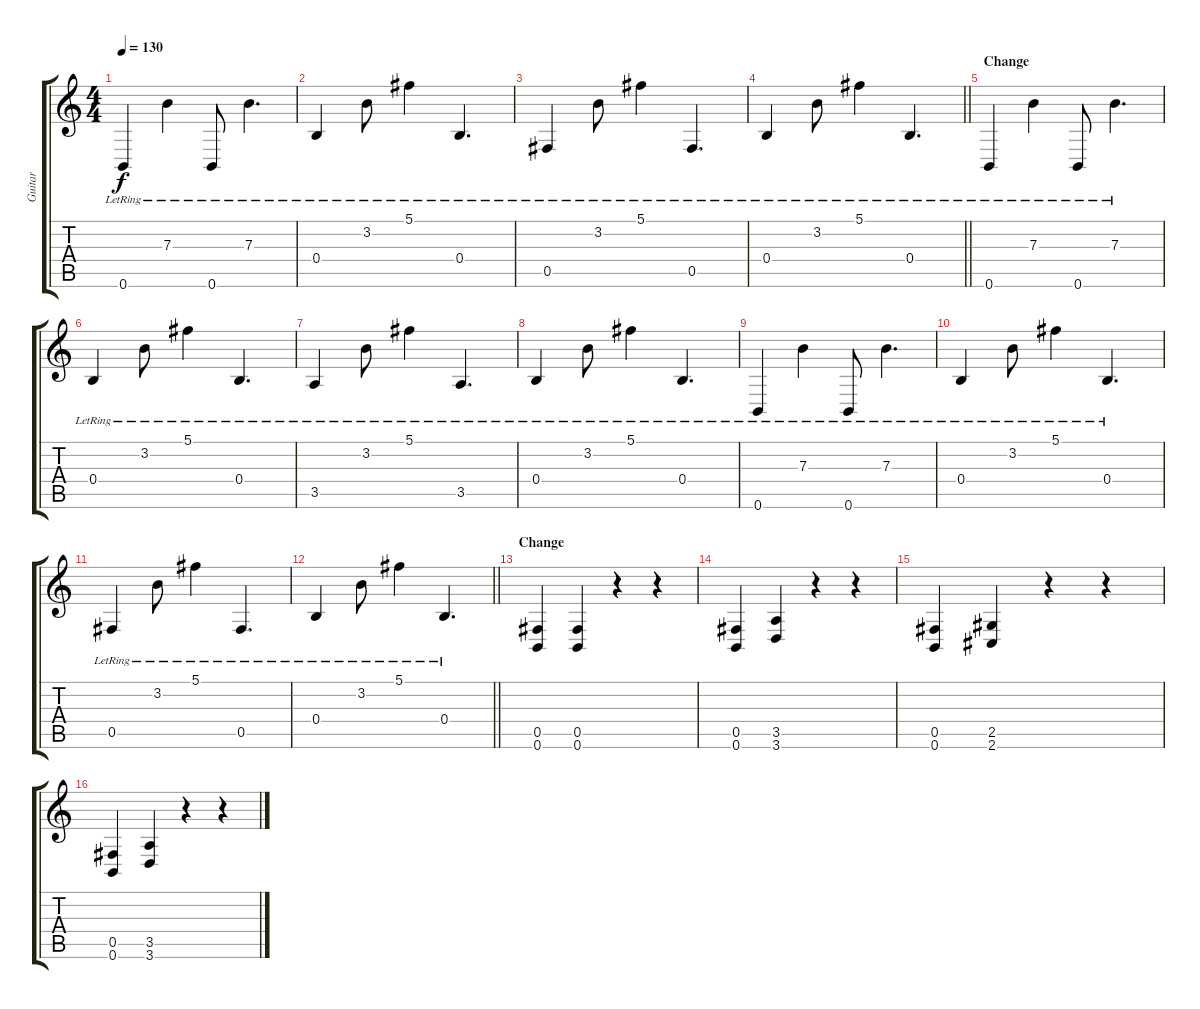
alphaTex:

\track ("Guitar" "Guitar") {instrument distortionguitar}
\staff {score tabs}
\tuning (Db4 Ab3 E3 B2 Gb2 B1) {hide}
\ts (4 4)
\tempo 130
\clef g2
\ks c
0.6{lr}.4{dy f} 7.3{lr}.4 0.6{lr}.8 7.3{lr}.4{d} |
0.4{lr}.4 3.2{lr}.8 5.1{lr}.4 0.4{lr}.4{d} |
0.5{lr}.4 3.2{lr}.8 5.1{lr}.4 0.5{lr}.4{d} |
\barLineRight lightlight
0.4{lr}.4 3.2{lr}.8 5.1{lr}.4 0.4{lr}.4{d} |
\section ("" "Change")
0.6{lr}.4 7.3{lr}.4 0.6{lr}.8 7.3{lr}.4{d} |
0.4{lr}.4 3.2{lr}.8 5.1{lr}.4 0.4{lr}.4{d} |
3.5{lr}.4 3.2{lr}.8 5.1{lr}.4 3.5{lr}.4{d} |
0.4{lr}.4 3.2{lr}.8 5.1{lr}.4 0.4{lr}.4{d} |
0.6{lr}.4 7.3{lr}.4 0.6{lr}.8 7.3{lr}.4{d} |
0.4{lr}.4 3.2{lr}.8 5.1{lr}.4 0.4{lr}.4{d} |
0.5{lr}.4 3.2{lr}.8 5.1{lr}.4 0.5{lr}.4{d} |
\barLineRight lightlight
0.4{lr}.4 3.2{lr}.8 5.1{lr}.4 0.4{lr}.4{d} |
\section ("" "Change")
(0.5 0.6).4 (0.5 0.6).4 r.4 r.4 |
(0.5 0.6).4 (3.5 3.6).4 r.4 r.4 |
(0.5 0.6).4 (2.5 2.6).4 r.4 r.4 |
(0.5 0.6).4 (3.5 3.6).4 r.4 r.4
